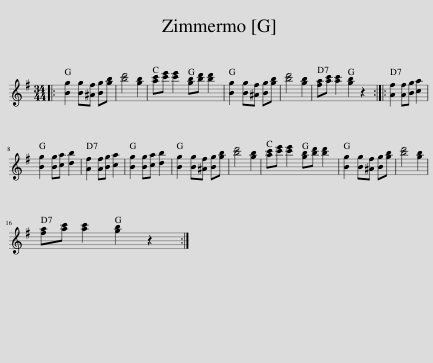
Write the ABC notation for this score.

X:1
L:1/8
M:34/44
I:linebreak $
K:G
V:1 treble
V:1
|: [Bg]2 [Bg][^Af] [Bg][gb] | [bd']4 [gb]2 | [ac'][c'e'] [c'e']2 [gb][bd'] [bd']2 | [Bg]2 [Bg][^Af] [Bg][gb] | [bd']4 [gb]2 | %5
 [fa][ac'] [ac']2 [gb]2 z2 :: [Af]2 [Af][Bg] [ca]2 |$ [Bg]2 [Bg][ca] [db]2 | [Af]2 [Af][Bg] [ca]2 | [Bg]2 [Bg][ca] [db]2 | %10
 [Bg]2 [Bg][^Af] [Bg][gb] | [bd']4 [gb]2 | [ac'][c'e'] [c'e']2 [gb][bd'] [bd']2 | [Bg]2 [Bg][^Af] [Bg][gb] | [bd']4 [gb]2 |$ %15
 [fa][ac'] [ac']2 [gb]2 z2 :| %16
